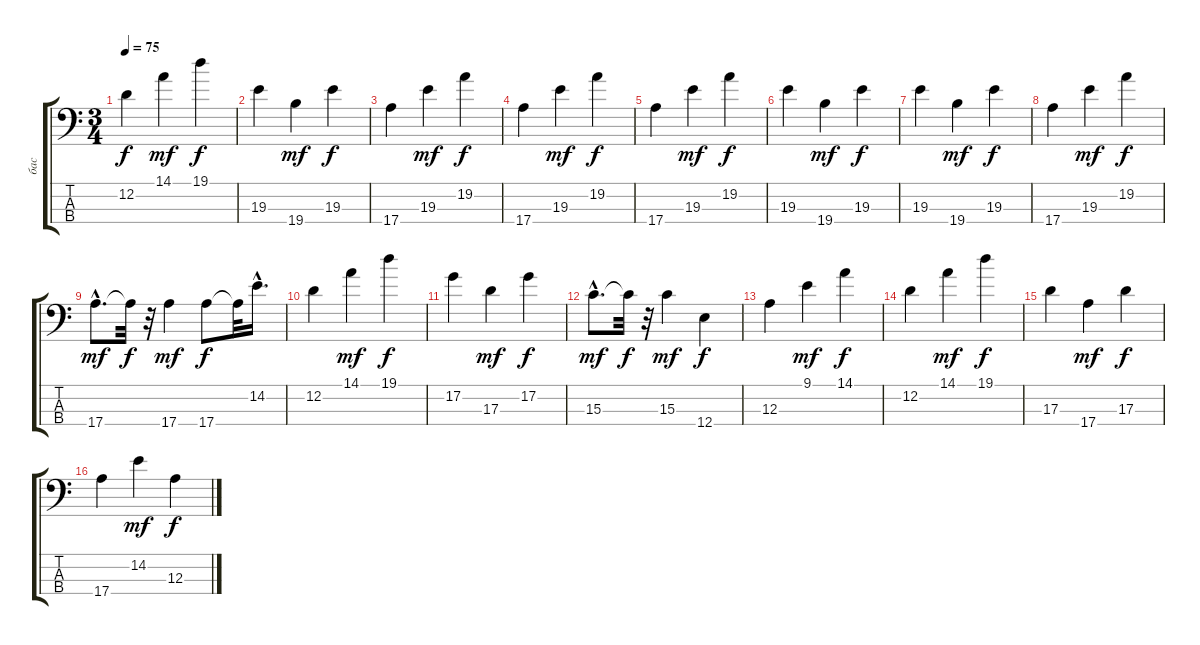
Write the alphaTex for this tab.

\track ("бас" "бас") {instrument acousticbass}
\staff {score tabs}
\tuning (G2 D2 A1 E1) {hide}
\ts (3 4)
\tempo 75
\clef f4
\ks c
12.2.4{dy f} 14.1.4{dy mf} 19.1.4{dy f} |
19.3.4 19.4.4{dy mf} 19.3.4{dy f volume 10} |
17.4.4 19.3.4{dy mf} 19.2.4{dy f} |
17.4.4 19.3.4{dy mf} 19.2.4{dy f} |
17.4.4 19.3.4{dy mf} 19.2.4{dy f} |
19.3.4 19.4.4{dy mf} 19.3.4{dy f} |
19.3.4 19.4.4{dy mf} 19.3.4{dy f} |
17.4.4 19.3.4{dy mf} 19.2.4{dy f} |
17.4{hac}.8{d dy mf} 17.4{t}.32{dy f} r.32 17.4.4{dy mf} 17.4.8{dy f} 17.4{t}.32 14.2{hac}.16{d} |
12.2.4 14.1.4{dy mf} 19.1.4{dy f} |
17.2.4 17.3.4{dy mf} 17.2.4{dy f} |
15.3{hac}.8{d dy mf} 15.3{t}.32{dy f} r.32 15.3.4{dy mf} 12.4.4{dy f} |
12.3.4 9.1.4{dy mf} 14.1.4{dy f} |
12.2.4 14.1.4{dy mf} 19.1.4{dy f} |
17.3.4 17.4.4{dy mf} 17.3.4{dy f} |
17.4.4 14.2.4{dy mf} 12.3.4{dy f}
